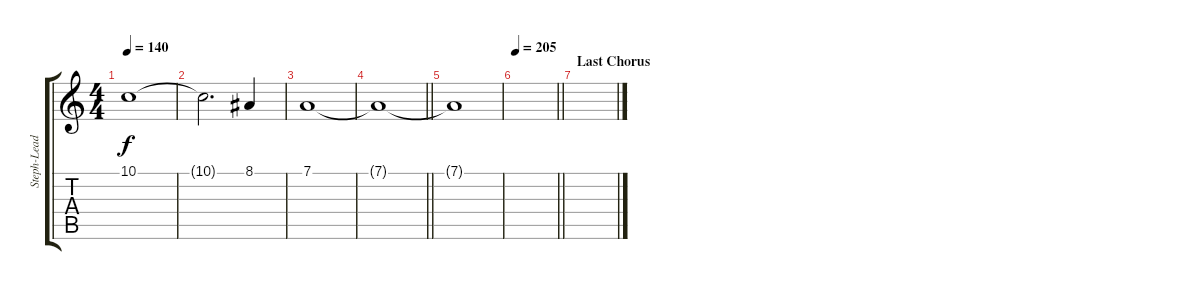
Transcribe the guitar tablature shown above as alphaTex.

\track ("Steph-Lead" "Steph-Lead") {instrument brightacousticpiano}
\staff {score tabs}
\tuning (D4 A3 F3 C3 G2 D2) {hide}
\ts (4 4)
\tempo 140
\clef g2
\ks c
10.1{t}.1{dy f} |
10.1{t}.2{d} 8.1.4 |
7.1.1 |
\barLineRight lightlight
7.1{t}.1 |
7.1{t}.1 |
\tempo 205
\barLineRight lightlight
|
\section ("" "Last Chorus")
